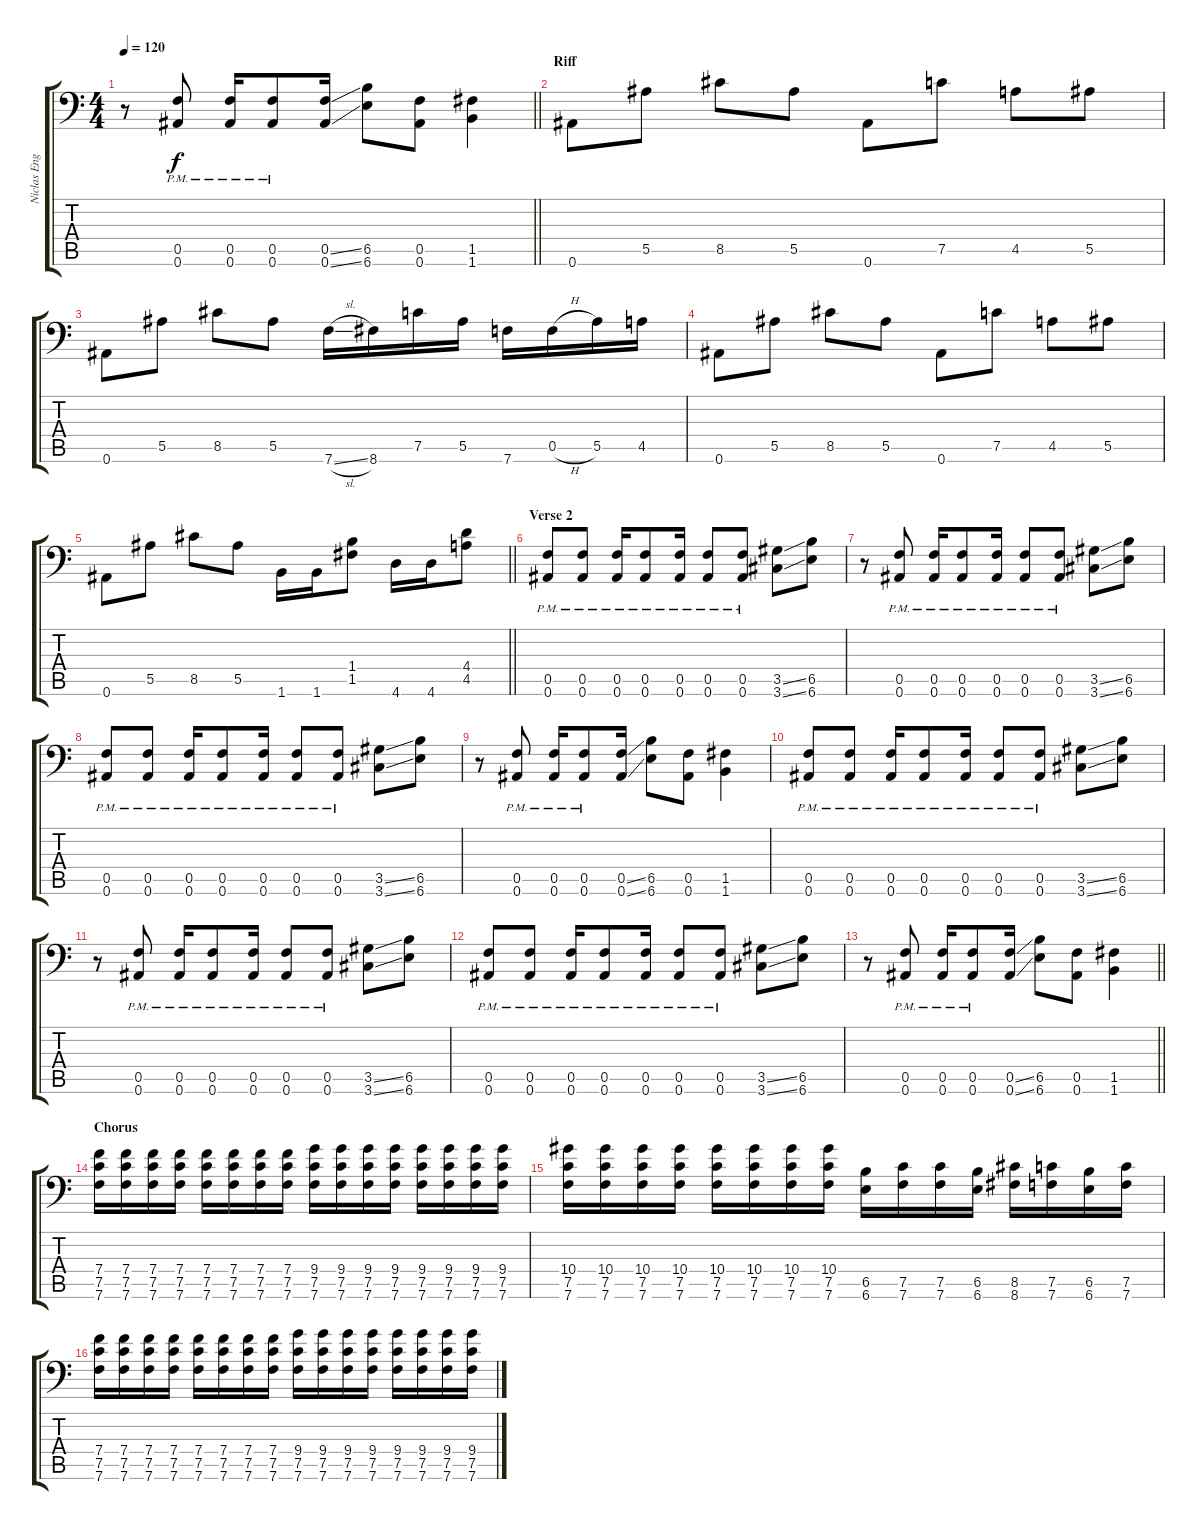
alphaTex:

\track ("Niclas Engelin" "Niclas Eng") {instrument distortionguitar}
\staff {score tabs}
\tuning (C4 G3 Eb3 Bb2 F2 Bb1) {hide}
\ts (4 4)
\tempo 120
\clef f4
\barLineRight lightlight
\ks c
r.8{dy f} (0.5{pm} 0.6{pm}).8 (0.5{pm} 0.6{pm}).16 (0.5{pm} 0.6{pm}).8 (0.5{ss} 0.6{ss}).16 (6.5 6.6).8 (0.5 0.6).8 (1.5 1.6).4 |
\section ("" "Riff")
0.6.8 5.5.8 8.5.8 5.5.8 0.6.8 7.5.8 4.5.8 5.5.8 |
0.6.8 5.5.8 8.5.8 5.5.8 7.6{sl}.16 8.6.16 7.5.16 5.5.16 7.6.16 0.5{h}.16 5.5.16 4.5.16 |
0.6.8 5.5.8 8.5.8 5.5.8 0.6.8 7.5.8 4.5.8 5.5.8 |
\barLineRight lightlight
0.6.8 5.5.8 8.5.8 5.5.8 1.6.16 1.6.16 (1.4 1.5).8 4.6.16 4.6.16 (4.4 4.5).8 |
\section ("" "Verse 2")
(0.5{pm} 0.6{pm}).8 (0.5{pm} 0.6{pm}).8 (0.5{pm} 0.6{pm}).16 (0.5{pm} 0.6{pm}).8 (0.5{pm} 0.6{pm}).16 (0.5{pm} 0.6{pm}).8 (0.5{pm} 0.6{pm}).8 (3.5{ss} 3.6{ss}).8 (6.5 6.6).8 |
r.8 (0.5{pm} 0.6{pm}).8 (0.5{pm} 0.6{pm}).16 (0.5{pm} 0.6{pm}).8 (0.5{pm} 0.6{pm}).16 (0.5{pm} 0.6{pm}).8 (0.5{pm} 0.6{pm}).8 (3.5{ss} 3.6{ss}).8 (6.5 6.6).8 |
(0.5{pm} 0.6{pm}).8 (0.5{pm} 0.6{pm}).8 (0.5{pm} 0.6{pm}).16 (0.5{pm} 0.6{pm}).8 (0.5{pm} 0.6{pm}).16 (0.5{pm} 0.6{pm}).8 (0.5{pm} 0.6{pm}).8 (3.5{ss} 3.6{ss}).8 (6.5 6.6).8 |
r.8 (0.5{pm} 0.6{pm}).8 (0.5{pm} 0.6{pm}).16 (0.5{pm} 0.6{pm}).8 (0.5{ss} 0.6{ss}).16 (6.5 6.6).8 (0.5 0.6).8 (1.5 1.6).4 |
(0.5{pm} 0.6{pm}).8 (0.5{pm} 0.6{pm}).8 (0.5{pm} 0.6{pm}).16 (0.5{pm} 0.6{pm}).8 (0.5{pm} 0.6{pm}).16 (0.5{pm} 0.6{pm}).8 (0.5{pm} 0.6{pm}).8 (3.5{ss} 3.6{ss}).8 (6.5 6.6).8 |
r.8 (0.5{pm} 0.6{pm}).8 (0.5{pm} 0.6{pm}).16 (0.5{pm} 0.6{pm}).8 (0.5{pm} 0.6{pm}).16 (0.5{pm} 0.6{pm}).8 (0.5{pm} 0.6{pm}).8 (3.5{ss} 3.6{ss}).8 (6.5 6.6).8 |
(0.5{pm} 0.6{pm}).8 (0.5{pm} 0.6{pm}).8 (0.5{pm} 0.6{pm}).16 (0.5{pm} 0.6{pm}).8 (0.5{pm} 0.6{pm}).16 (0.5{pm} 0.6{pm}).8 (0.5{pm} 0.6{pm}).8 (3.5{ss} 3.6{ss}).8 (6.5 6.6).8 |
\barLineRight lightlight
r.8 (0.5{pm} 0.6{pm}).8 (0.5{pm} 0.6{pm}).16 (0.5{pm} 0.6{pm}).8 (0.5{ss} 0.6{ss}).16 (6.5 6.6).8 (0.5 0.6).8 (1.5 1.6).4 |
\section ("" "Chorus")
(7.4 7.5 7.6).16 (7.4 7.5 7.6).16 (7.4 7.5 7.6).16 (7.4 7.5 7.6).16 (7.4 7.5 7.6).16 (7.4 7.5 7.6).16 (7.4 7.5 7.6).16 (7.4 7.5 7.6).16 (9.4 7.5 7.6).16 (9.4 7.5 7.6).16 (9.4 7.5 7.6).16 (9.4 7.5 7.6).16 (9.4 7.5 7.6).16 (9.4 7.5 7.6).16 (9.4 7.5 7.6).16 (9.4 7.5 7.6).16 |
(10.4 7.5 7.6).16 (10.4 7.5 7.6).16 (10.4 7.5 7.6).16 (10.4 7.5 7.6).16 (10.4 7.5 7.6).16 (10.4 7.5 7.6).16 (10.4 7.5 7.6).16 (10.4 7.5 7.6).16 (6.5 6.6).16 (7.5 7.6).16 (7.5 7.6).16 (6.5 6.6).16 (8.5 8.6).16 (7.5 7.6).16 (6.5 6.6).16 (7.5 7.6).16 |
(7.4 7.5 7.6).16 (7.4 7.5 7.6).16 (7.4 7.5 7.6).16 (7.4 7.5 7.6).16 (7.4 7.5 7.6).16 (7.4 7.5 7.6).16 (7.4 7.5 7.6).16 (7.4 7.5 7.6).16 (9.4 7.5 7.6).16 (9.4 7.5 7.6).16 (9.4 7.5 7.6).16 (9.4 7.5 7.6).16 (9.4 7.5 7.6).16 (9.4 7.5 7.6).16 (9.4 7.5 7.6).16 (9.4 7.5 7.6).16
